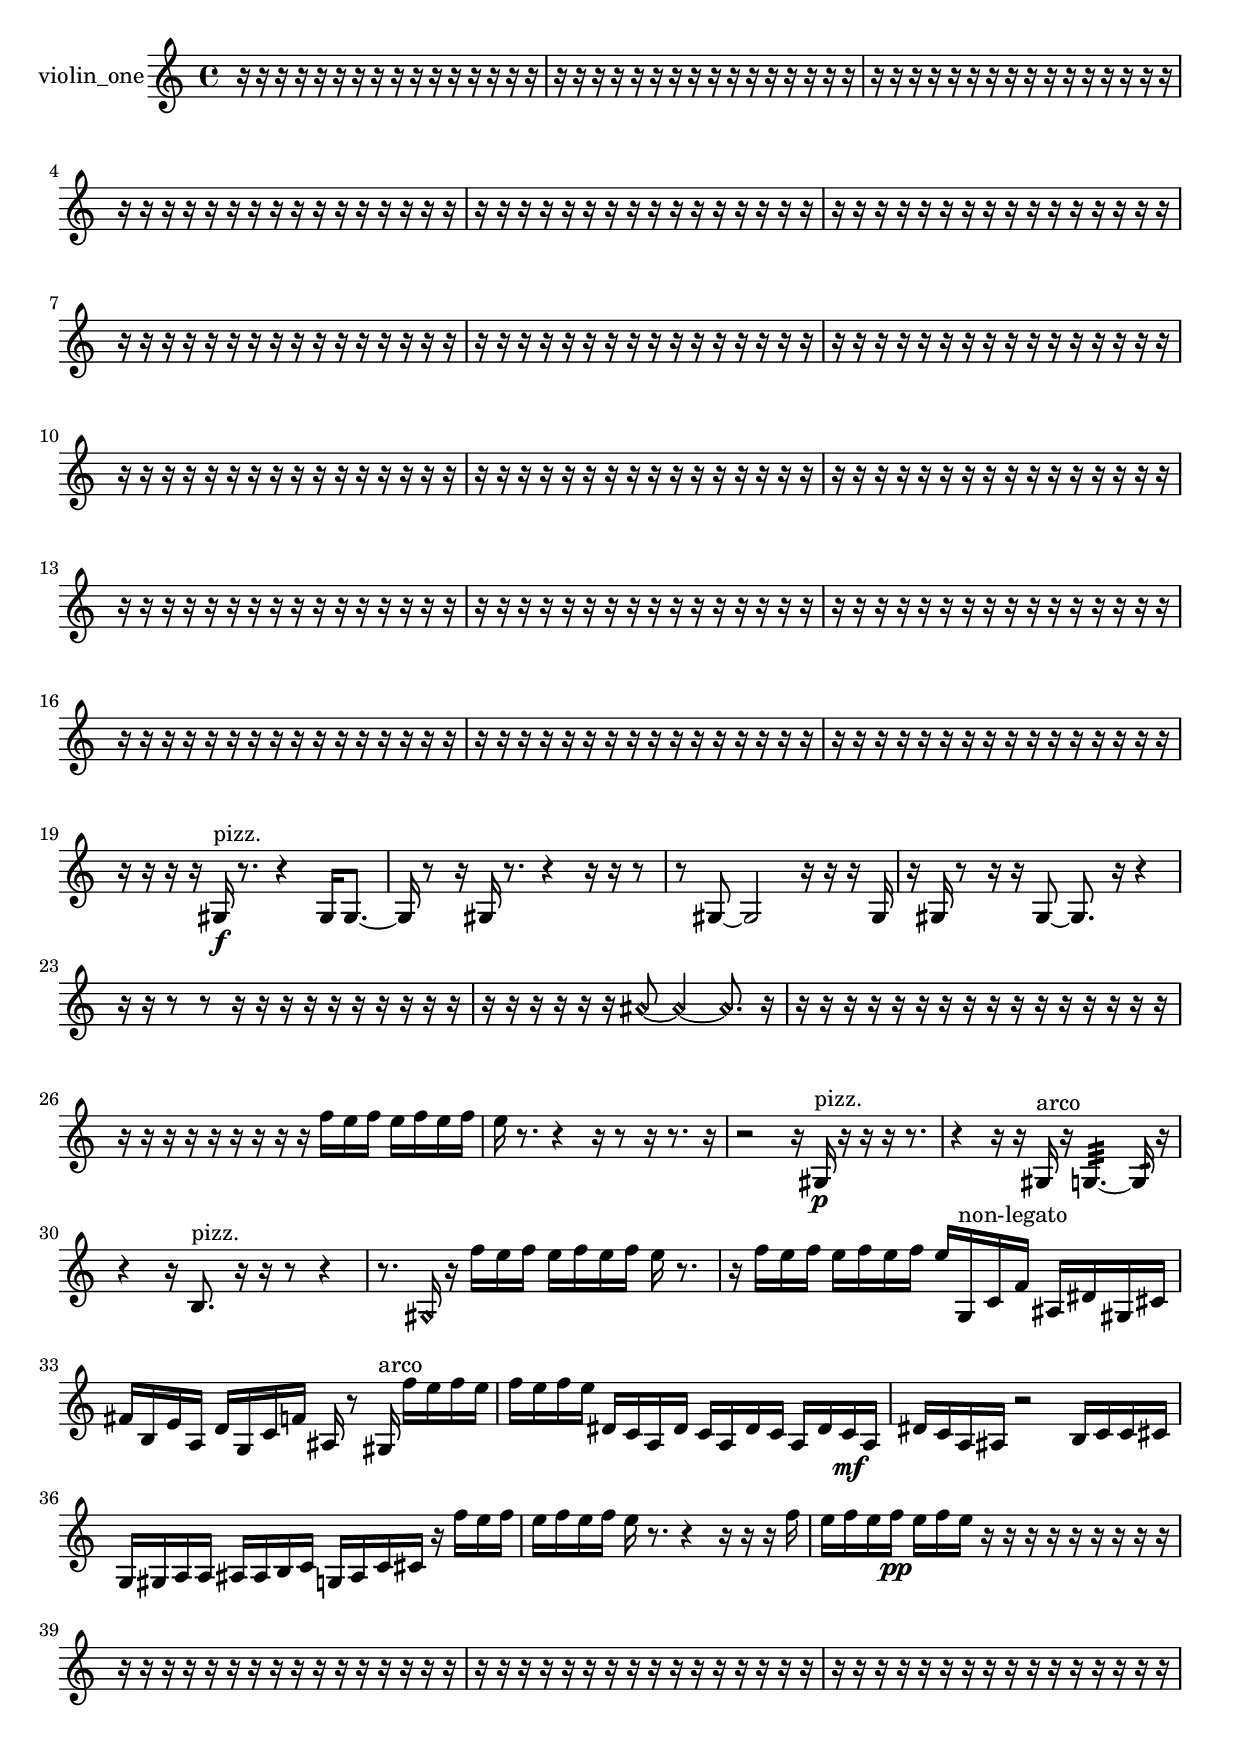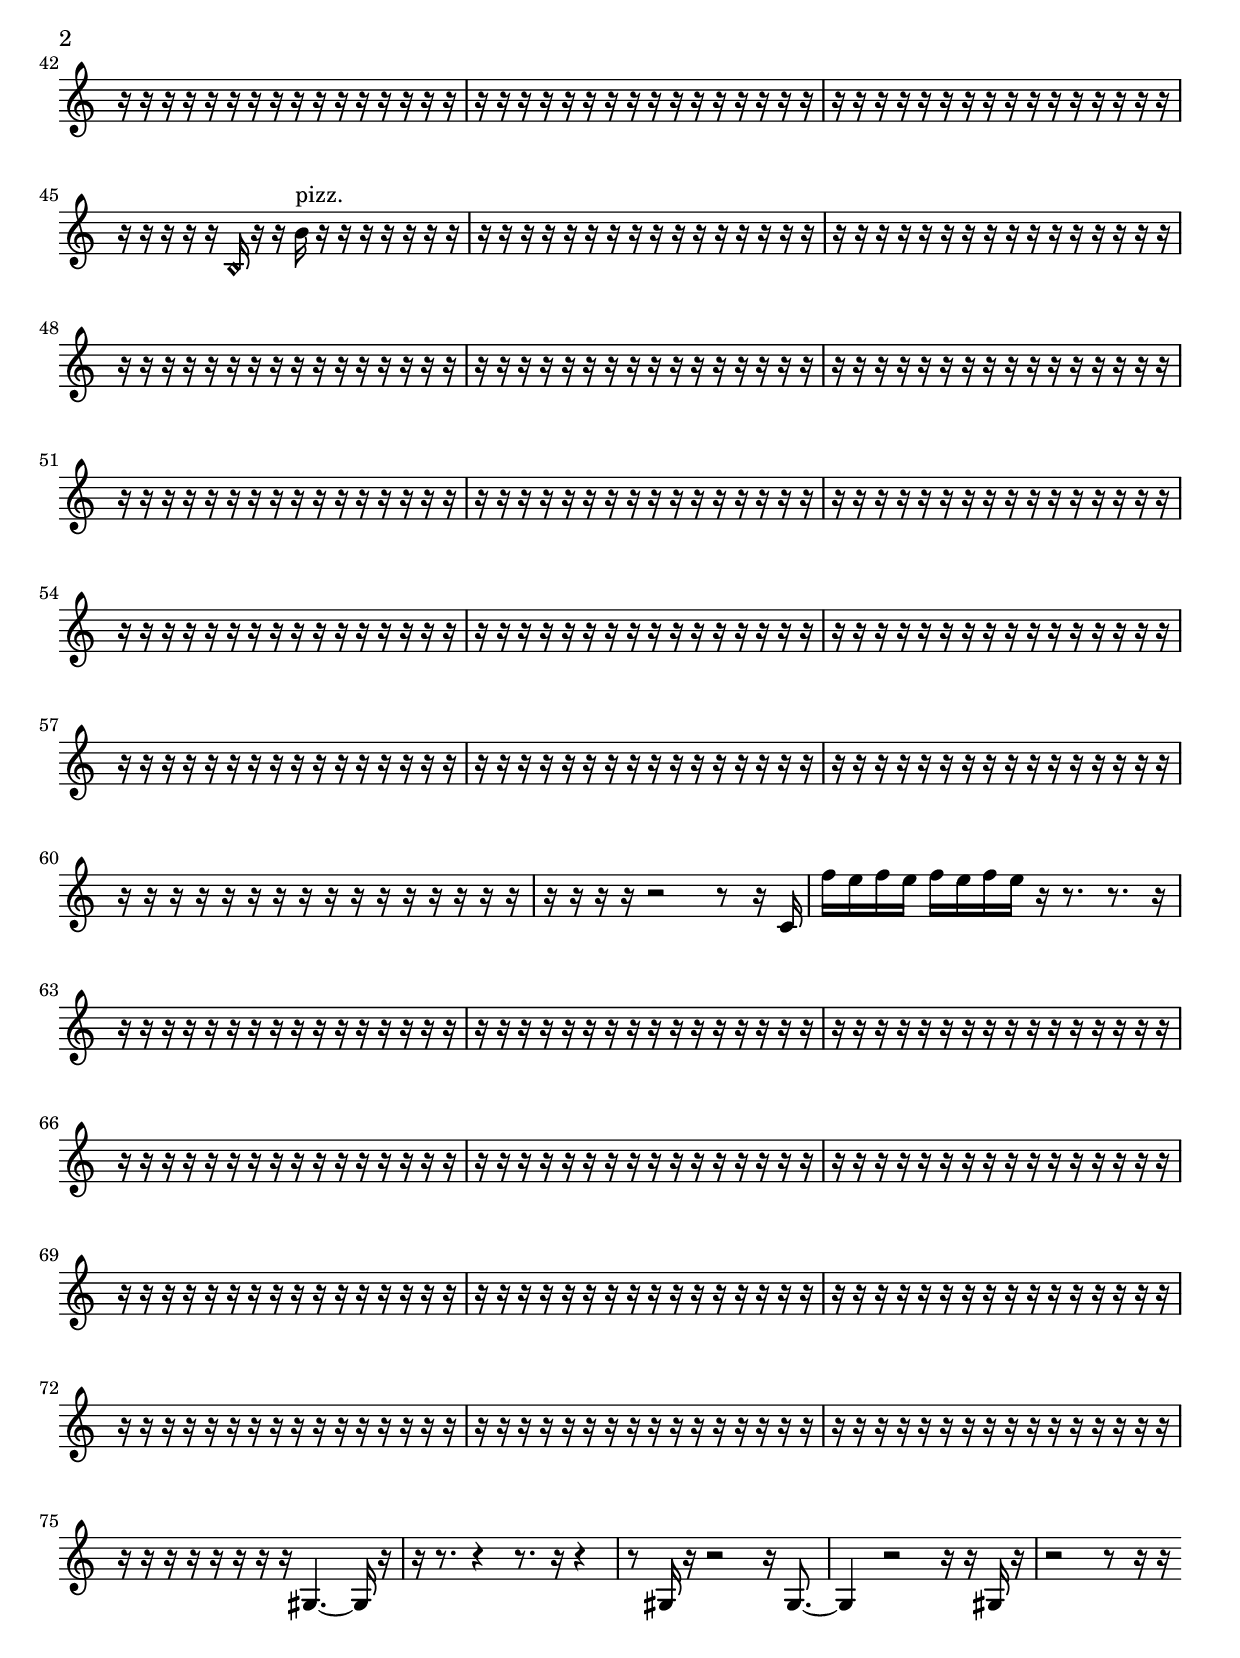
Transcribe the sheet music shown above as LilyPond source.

% [notes] external for Pure Data
% development-version July 14, 2014 
% by Jaime E. Oliver La Rosa
% la.rosa@nyu.edu
% @ the Waverly Labs in NYU MUSIC FAS
% Open this file with Lilypond
% more information is available at lilypond.org
% Released under the GNU General Public License.

% HEADERS

glissandoSkipOn = {
  \override NoteColumn.glissando-skip = ##t
  \hide NoteHead
  \hide Accidental
  \hide Tie
  \override NoteHead.no-ledgers = ##t
}

glissandoSkipOff = {
  \revert NoteColumn.glissando-skip
  \undo \hide NoteHead
  \undo \hide Tie
  \undo \hide Accidental
  \revert NoteHead.no-ledgers
}
violin_one_part = {

  \time 4/4

  \clef treble 
  % ________________________________________bar 1 :
  r16  r16  r16  r16 
  r16  r16  r16  r16 
  r16  r16  r16  r16 
  r16  r16  r16  r16  |
  % ________________________________________bar 2 :
  r16  r16  r16  r16 
  r16  r16  r16  r16 
  r16  r16  r16  r16 
  r16  r16  r16  r16  |
  % ________________________________________bar 3 :
  r16  r16  r16  r16 
  r16  r16  r16  r16 
  r16  r16  r16  r16 
  r16  r16  r16  r16  |
  % ________________________________________bar 4 :
  r16  r16  r16  r16 
  r16  r16  r16  r16 
  r16  r16  r16  r16 
  r16  r16  r16  r16  |
  % ________________________________________bar 5 :
  r16  r16  r16  r16 
  r16  r16  r16  r16 
  r16  r16  r16  r16 
  r16  r16  r16  r16  |
  % ________________________________________bar 6 :
  r16  r16  r16  r16 
  r16  r16  r16  r16 
  r16  r16  r16  r16 
  r16  r16  r16  r16  |
  % ________________________________________bar 7 :
  r16  r16  r16  r16 
  r16  r16  r16  r16 
  r16  r16  r16  r16 
  r16  r16  r16  r16  |
  % ________________________________________bar 8 :
  r16  r16  r16  r16 
  r16  r16  r16  r16 
  r16  r16  r16  r16 
  r16  r16  r16  r16  |
  % ________________________________________bar 9 :
  r16  r16  r16  r16 
  r16  r16  r16  r16 
  r16  r16  r16  r16 
  r16  r16  r16  r16  |
  % ________________________________________bar 10 :
  r16  r16  r16  r16 
  r16  r16  r16  r16 
  r16  r16  r16  r16 
  r16  r16  r16  r16  |
  % ________________________________________bar 11 :
  r16  r16  r16  r16 
  r16  r16  r16  r16 
  r16  r16  r16  r16 
  r16  r16  r16  r16  |
  % ________________________________________bar 12 :
  r16  r16  r16  r16 
  r16  r16  r16  r16 
  r16  r16  r16  r16 
  r16  r16  r16  r16  |
  % ________________________________________bar 13 :
  r16  r16  r16  r16 
  r16  r16  r16  r16 
  r16  r16  r16  r16 
  r16  r16  r16  r16  |
  % ________________________________________bar 14 :
  r16  r16  r16  r16 
  r16  r16  r16  r16 
  r16  r16  r16  r16 
  r16  r16  r16  r16  |
  % ________________________________________bar 15 :
  r16  r16  r16  r16 
  r16  r16  r16  r16 
  r16  r16  r16  r16 
  r16  r16  r16  r16  |
  % ________________________________________bar 16 :
  r16  r16  r16  r16 
  r16  r16  r16  r16 
  r16  r16  r16  r16 
  r16  r16  r16  r16  |
  % ________________________________________bar 17 :
  r16  r16  r16  r16 
  r16  r16  r16  r16 
  r16  r16  r16  r16 
  r16  r16  r16  r16  |
  % ________________________________________bar 18 :
  r16  r16  r16  r16 
  r16  r16  r16  r16 
  r16  r16  r16  r16 
  r16  r16  r16  r16  |
  % ________________________________________bar 19 :
  r16  r16  r16  r16 
  gis16\f^\markup {pizz. }  r8. 
  r4 
  gis16  gis8.~  |
  % ________________________________________bar 20 :
  gis16  r8  r16 
  gis16  r8. 
  r4 
  r16  r16  r8  |
  % ________________________________________bar 21 :
  r8  gis8~ 
  gis2~ 
  r16  r16  r16  gis16  |
  % ________________________________________bar 22 :
  r16  gis16  r8 
  r16  r16  gis8~ 
  gis8.  r16 
  r4  |
  % ________________________________________bar 23 :
  r16  r16  r8 
  r8  r16  r16 
  r16  r16  r16  r16 
  r16  r16  r16  r16  |
  % ________________________________________bar 24 :
  r16  r16  r16  r16 
  r16  r16  \once \override NoteHead.style = #'harmonic ais'8~ 
  \once \override NoteHead.style = #'harmonic ais'4~ 
  \once \override NoteHead.style = #'harmonic ais'8.  r16  |
  % ________________________________________bar 25 :
  r16  r16  r16  r16 
  r16  r16  r16  r16 
  r16  r16  r16  r16 
  r16  r16  r16  r16  |
  % ________________________________________bar 26 :
  r16  r16  r16  r16 
  r16  r16  r16  r16 
  r16  f''16  e''16  f''16 
  e''16  f''16  e''16  f''16  |
  % ________________________________________bar 27 :
  e''16  r8. 
  r4 
  r16  r8  r16 
  r8.  r16  |
  % ________________________________________bar 28 :
  r2 
  r16  gis16\p^\markup {pizz. }  r16  r16 
  r16  r8.  |
  % ________________________________________bar 29 :
  r4 
  r16  r16  gis16^\markup {arco }  r16 
  g4.:32~ 
  g16:32  r16  |
  % ________________________________________bar 30 :
  r4 
  r16  b8.^\markup {pizz. } 
  r16  r16  r8 
  r4  |
  % ________________________________________bar 31 :
  r8.  \once \override NoteHead.style = #'harmonic gis16 
  r16  f''16  e''16  f''16 
  e''16  f''16  e''16  f''16 
  e''16  r8.  |
  % ________________________________________bar 32 :
  r16  f''16  e''16  f''16 
  e''16  f''16  e''16  f''16 
  e''16  g16^\markup {non-legato }  c'16  f'16 
  ais16  dis'16  gis16  cis'16  |
  % ________________________________________bar 33 :
  fis'16  b16  e'16  a16 
  d'16  g16  c'16  f'16 
  ais16  r8  gis16^\markup {arco } 
  f''16  e''16  f''16  e''16  |
  % ________________________________________bar 34 :
  f''16  e''16  f''16  e''16 
  dis'16  c'16  a16  dis'16 
  c'16  a16  dis'16  c'16 
  a16  dis'16  c'16\mf  a16  |
  % ________________________________________bar 35 :
  dis'16  c'16  a16  ais16 
  r2 
  b16  c'16  c'16  cis'16  |
  % ________________________________________bar 36 :
  g16  gis16  a16  a16 
  ais16  ais16  b16  c'16 
  g16  ais16  c'16  cis'16 
  r16  f''16  e''16  f''16  |
  % ________________________________________bar 37 :
  e''16  f''16  e''16  f''16 
  e''16  r8. 
  r4 
  r16  r16  r16  f''16  |
  % ________________________________________bar 38 :
  e''16  f''16  e''16  f''16\pp 
  e''16  f''16  e''16  r16 
  r16  r16  r16  r16 
  r16  r16  r16  r16  |
  % ________________________________________bar 39 :
  r16  r16  r16  r16 
  r16  r16  r16  r16 
  r16  r16  r16  r16 
  r16  r16  r16  r16  |
  % ________________________________________bar 40 :
  r16  r16  r16  r16 
  r16  r16  r16  r16 
  r16  r16  r16  r16 
  r16  r16  r16  r16  |
  % ________________________________________bar 41 :
  r16  r16  r16  r16 
  r16  r16  r16  r16 
  r16  r16  r16  r16 
  r16  r16  r16  r16  |
  % ________________________________________bar 42 :
  r16  r16  r16  r16 
  r16  r16  r16  r16 
  r16  r16  r16  r16 
  r16  r16  r16  r16  |
  % ________________________________________bar 43 :
  r16  r16  r16  r16 
  r16  r16  r16  r16 
  r16  r16  r16  r16 
  r16  r16  r16  r16  |
  % ________________________________________bar 44 :
  r16  r16  r16  r16 
  r16  r16  r16  r16 
  r16  r16  r16  r16 
  r16  r16  r16  r16  |
  % ________________________________________bar 45 :
  r16  r16  r16  r16 
  r16  \once \override NoteHead.style = #'harmonic b16  r16  r16 
  b'16^\markup {pizz. }  r16  r16  r16 
  r16  r16  r16  r16  |
  % ________________________________________bar 46 :
  r16  r16  r16  r16 
  r16  r16  r16  r16 
  r16  r16  r16  r16 
  r16  r16  r16  r16  |
  % ________________________________________bar 47 :
  r16  r16  r16  r16 
  r16  r16  r16  r16 
  r16  r16  r16  r16 
  r16  r16  r16  r16  |
  % ________________________________________bar 48 :
  r16  r16  r16  r16 
  r16  r16  r16  r16 
  r16  r16  r16  r16 
  r16  r16  r16  r16  |
  % ________________________________________bar 49 :
  r16  r16  r16  r16 
  r16  r16  r16  r16 
  r16  r16  r16  r16 
  r16  r16  r16  r16  |
  % ________________________________________bar 50 :
  r16  r16  r16  r16 
  r16  r16  r16  r16 
  r16  r16  r16  r16 
  r16  r16  r16  r16  |
  % ________________________________________bar 51 :
  r16  r16  r16  r16 
  r16  r16  r16  r16 
  r16  r16  r16  r16 
  r16  r16  r16  r16  |
  % ________________________________________bar 52 :
  r16  r16  r16  r16 
  r16  r16  r16  r16 
  r16  r16  r16  r16 
  r16  r16  r16  r16  |
  % ________________________________________bar 53 :
  r16  r16  r16  r16 
  r16  r16  r16  r16 
  r16  r16  r16  r16 
  r16  r16  r16  r16  |
  % ________________________________________bar 54 :
  r16  r16  r16  r16 
  r16  r16  r16  r16 
  r16  r16  r16  r16 
  r16  r16  r16  r16  |
  % ________________________________________bar 55 :
  r16  r16  r16  r16 
  r16  r16  r16  r16 
  r16  r16  r16  r16 
  r16  r16  r16  r16  |
  % ________________________________________bar 56 :
  r16  r16  r16  r16 
  r16  r16  r16  r16 
  r16  r16  r16  r16 
  r16  r16  r16  r16  |
  % ________________________________________bar 57 :
  r16  r16  r16  r16 
  r16  r16  r16  r16 
  r16  r16  r16  r16 
  r16  r16  r16  r16  |
  % ________________________________________bar 58 :
  r16  r16  r16  r16 
  r16  r16  r16  r16 
  r16  r16  r16  r16 
  r16  r16  r16  r16  |
  % ________________________________________bar 59 :
  r16  r16  r16  r16 
  r16  r16  r16  r16 
  r16  r16  r16  r16 
  r16  r16  r16  r16  |
  % ________________________________________bar 60 :
  r16  r16  r16  r16 
  r16  r16  r16  r16 
  r16  r16  r16  r16 
  r16  r16  r16  r16  |
  % ________________________________________bar 61 :
  r16  r16  r16  r16 
  r2 
  r8  r16  c'16  |
  % ________________________________________bar 62 :
  f''16  e''16  f''16  e''16 
  f''16  e''16  f''16  e''16 
  r16  r8. 
  r8.  r16  |
  % ________________________________________bar 63 :
  r16  r16  r16  r16 
  r16  r16  r16  r16 
  r16  r16  r16  r16 
  r16  r16  r16  r16  |
  % ________________________________________bar 64 :
  r16  r16  r16  r16 
  r16  r16  r16  r16 
  r16  r16  r16  r16 
  r16  r16  r16  r16  |
  % ________________________________________bar 65 :
  r16  r16  r16  r16 
  r16  r16  r16  r16 
  r16  r16  r16  r16 
  r16  r16  r16  r16  |
  % ________________________________________bar 66 :
  r16  r16  r16  r16 
  r16  r16  r16  r16 
  r16  r16  r16  r16 
  r16  r16  r16  r16  |
  % ________________________________________bar 67 :
  r16  r16  r16  r16 
  r16  r16  r16  r16 
  r16  r16  r16  r16 
  r16  r16  r16  r16  |
  % ________________________________________bar 68 :
  r16  r16  r16  r16 
  r16  r16  r16  r16 
  r16  r16  r16  r16 
  r16  r16  r16  r16  |
  % ________________________________________bar 69 :
  r16  r16  r16  r16 
  r16  r16  r16  r16 
  r16  r16  r16  r16 
  r16  r16  r16  r16  |
  % ________________________________________bar 70 :
  r16  r16  r16  r16 
  r16  r16  r16  r16 
  r16  r16  r16  r16 
  r16  r16  r16  r16  |
  % ________________________________________bar 71 :
  r16  r16  r16  r16 
  r16  r16  r16  r16 
  r16  r16  r16  r16 
  r16  r16  r16  r16  |
  % ________________________________________bar 72 :
  r16  r16  r16  r16 
  r16  r16  r16  r16 
  r16  r16  r16  r16 
  r16  r16  r16  r16  |
  % ________________________________________bar 73 :
  r16  r16  r16  r16 
  r16  r16  r16  r16 
  r16  r16  r16  r16 
  r16  r16  r16  r16  |
  % ________________________________________bar 74 :
  r16  r16  r16  r16 
  r16  r16  r16  r16 
  r16  r16  r16  r16 
  r16  r16  r16  r16  |
  % ________________________________________bar 75 :
  r16  r16  r16  r16 
  r16  r16  r16  r16 
  gis4.~ 
  gis16  r16  |
  % ________________________________________bar 76 :
  r16  r8. 
  r4 
  r8.  r16 
  r4  |
  % ________________________________________bar 77 :
  r8  gis16  r16 
  r2 
  r16  gis8.~  |
  % ________________________________________bar 78 :
  gis4 
  r2 
  r16  r16  gis16  r16  |
  % ________________________________________bar 79 :
  r2 
  r8  r16  r16 
}

\score {
  \new Staff \with { instrumentName = "violin_one" } {
    \new Voice {
      \violin_one_part
    }
  }
  \layout {
    \mergeDifferentlyHeadedOn
    \mergeDifferentlyDottedOn
    \set harmonicDots = ##t
    \override Glissando.thickness = #4
    \set Staff.pedalSustainStyle = #'mixed
    \override TextSpanner.bound-padding = #1.0
    \override TextSpanner.bound-details.right.padding = #1.3
    \override TextSpanner.bound-details.right.stencil-align-dir-y = #CENTER
    \override TextSpanner.bound-details.left.stencil-align-dir-y = #CENTER
    \override TextSpanner.bound-details.right-broken.text = ##f
    \override TextSpanner.bound-details.left-broken.text = ##f
    \override Glissando.minimum-length = #4
    \override Glissando.springs-and-rods = #ly:spanner::set-spacing-rods
    \override Glissando.breakable = ##t
    \override Glissando.after-line-breaking = ##t
    \set baseMoment = #(ly:make-moment 1/8)
    \set beatStructure = 2,2,2,2
    #(set-default-paper-size "a4")
  }
  \midi { }
}

\version "2.19.49"
% notes Pd External version testing 
